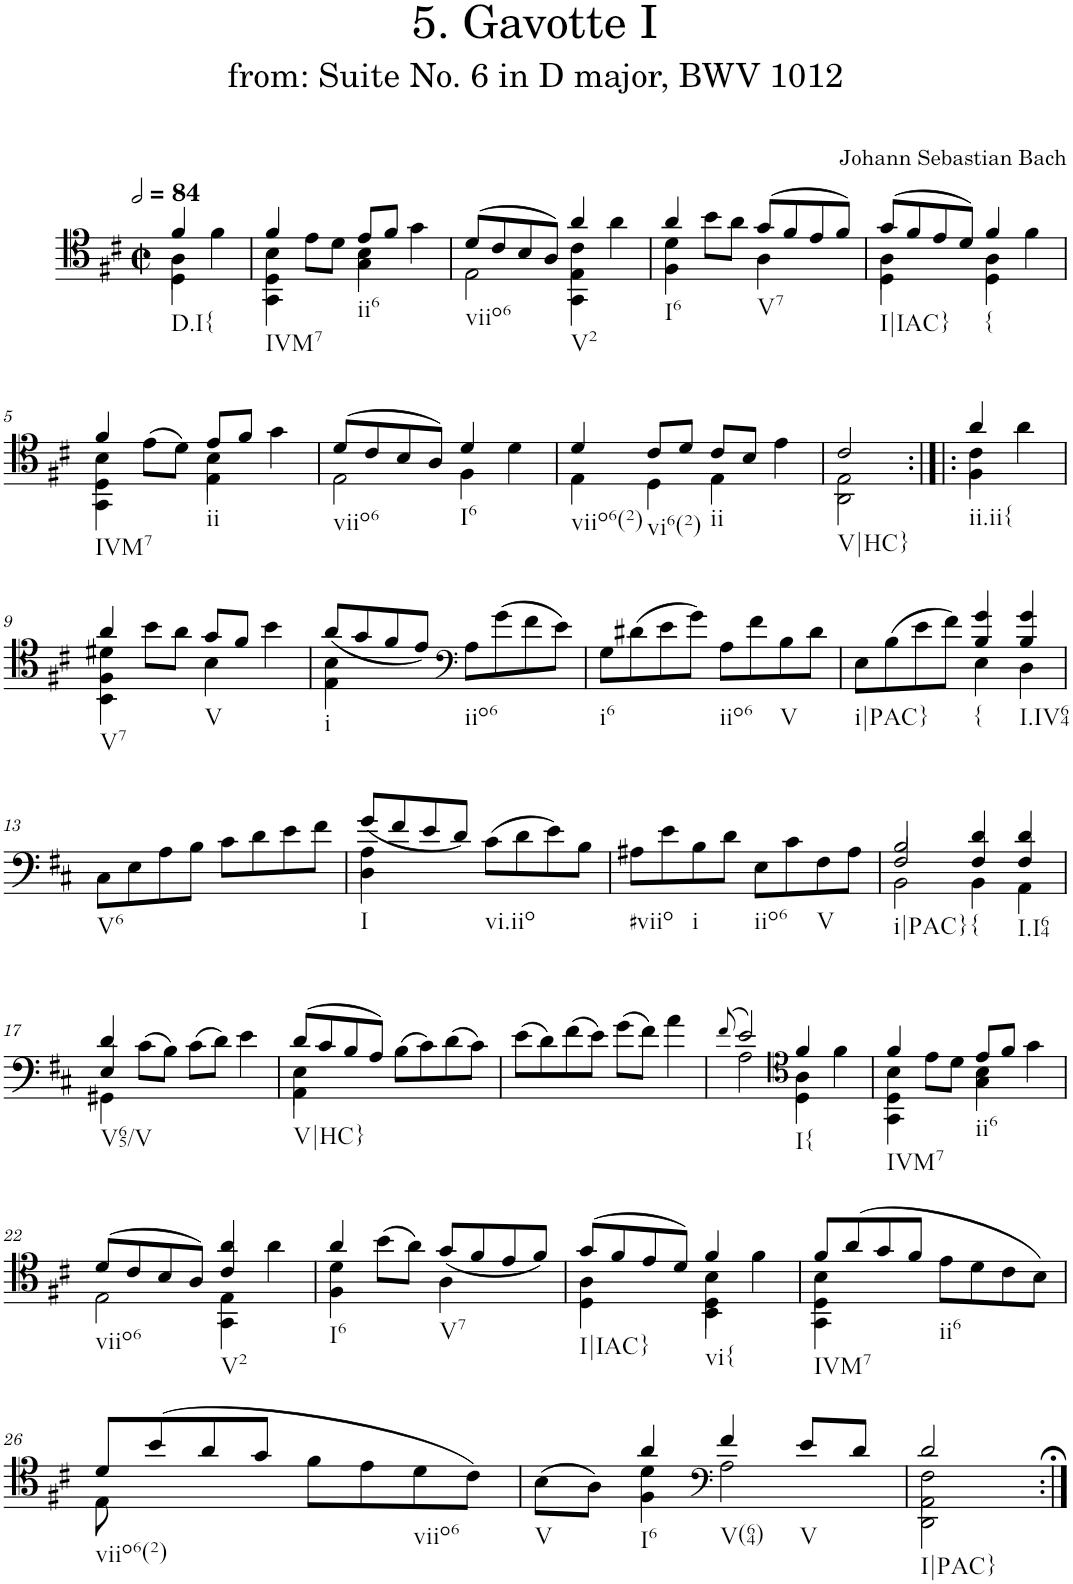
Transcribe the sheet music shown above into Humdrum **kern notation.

**kern
*part1
*staff1
*I"Piano
*I'Pno.
*clefC4
*k[f#c#]
*M2/2
*met(c|)
*MM168
=
*^
*	*^
!LO:TX:b:t=D.I{	!	!
4f#/	4A\	4D\
4f#\	4ryy	4ryy
=1	=1	=1
*	*	*^
!LO:TX:b:t=IVM7	!	!	!
4f#/	4B\	4D\	4GG\
8e\L	4ryy	4ryy	2.ryy
8d\J	.	.	.
!LO:TX:b:t=ii6	!	!	!
8e/L	4B\	4G\	.
8f#/J	.	.	.
4g\	4ryy	4ryy	.
=2	=2	=2	=2
!LO:TX:b:t=viio6	!	!	!
(8d/L	2E\	2ryy	2ryy
8c#/	.	.	.
8B/	.	.	.
8A/J)	.	.	.
!LO:TX:b:t=V2	!	!	!
4a/	4c#\	4E\	4GG\
4a\	4ryy	4ryy	4ryy
=3	=3	=3	=3
!LO:TX:b:t=I6	!	!	!
*	*	*v	*v
4a/	4d\	4F#\
8b\L	4ryy	2.ryy
8a\J	.	.
!LO:TX:b:t=V7	!	!
(8g/L	4A\	.
8f#/	.	.
8e/	4ryy	.
8f#/J)	.	.
=4	=4	=4
!LO:TX:b:t=I|IAC}	!	!
(8g/L	4A\	4D\
8f#/	.	.
8e/	4ryy	4ryy
8d/J)	.	.
!LO:TX:b:t={	!	!
4f#/	4A\	4D\
4f#\	4ryy	4ryy
!!LO:LB:g=z	!!	!!
=5	=5	=5
*	*	*^
!LO:TX:b:t=IVM7	!	!	!
4f#/	4B\	4D\	4GG\
(8e\L	4ryy	2.ryy	4ryy
8d\J)	.	.	.
!LO:TX:b:t=ii	!	!	!
8e/L	4B\	.	4E\
8f#/J	.	.	.
4g\	4ryy	.	4ryy
=6	=6	=6	=6
!LO:TX:b:t=viio6	!	!	!
*	*v	*v	*v
(8d/L	2E\
8c#/	.
8B/	.
8A/J)	.
!LO:TX:b:t=I6	!
4d/	4F#\
4d\	4ryy
=7	=7
!LO:TX:b:t=viio6(2)	!
4d/	4E\
!LO:TX:b:t=vi6(2)	!
8c#/L	4D\
8d/J	.
!LO:TX:b:t=ii	!
8c#/L	4E\
8B/J	.
4e\	4ryy
==8	==8
*^	*^
!LO:TX:b:t=V|HC}	!	!	!
2c#/	2E\	2ryy	2AA\
!LO:TX:b:t=ii.ii{	!	!	!
4a/	4c#\	4F#\	2ryy
4a\	4ryy	4ryy	.
!!LO:LB:g=z	!!	!!	!!
=9	=9	=9	=9
!LO:TX:b:t=V7	!	!	!
4a/	4d#X\	4F#\	4BB\
8b\L	2.ryy	4ryy	2.ryy
8a\J	.	.	.
!LO:TX:b:t=V	!	!	!
8g/L	.	4B\	.
8f#/J	.	.	.
4b\	.	4ryy	.
*	*	*v	*v
=10	=10	=10
!LO:TX:b:t=i	!	!
(<8a/L	4B\	4E\
8g/	.	.
8f#/	2.ryy	2.ryy
8e/J)	.	.
*clefF4	*	*
!LO:TX:b:t=iio6	!	!
8A\L	.	.
(8g\	.	.
8f#\	.	.
8e\J)	.	.
*v	*v	*v
=11
!LO:TX:b:t=i6
8G\L
(8d#X\
8e\
8g\J)
!LO:TX:b:t=iio6
8A\L
8f#\
!LO:TX:b:t=V
8B\
8d#\J
=12
*^
*	*^
!LO:TX:b:t=i|PAC}	!	!
8E\L	2ryy	2ryy
(8B\	.	.
8e\	.	.
8f#\J)	.	.
!LO:TX:b:t={	!	!
4g/	4E\	4B/
!LO:TX:b:t=I.IV64	!	!
4g/	4D\	4B/
!!LO:LB:g=z	!!	!!
=13	=13	=13
!LO:TX:b:t=V6	!	!
*v	*v	*v
8C#\L
8E\
8A\
8B\J
8c#\L
8d\
8e\
8f#\J
=14
*^
*	*^
!LO:TX:b:t=I	!	!
(<8g/L	4A\	4D\
8f#/	.	.
8e/	2.ryy	2.ryy
8d/J)	.	.
!LO:TX:b:t=vi.iio	!	!
(8c#\L	.	.
8d\	.	.
8e\)	.	.
8B\J	.	.
*v	*v	*v
=15
!LO:TX:b:t=#viio
8A#X\L
8e\
!LO:TX:b:t=i
8B\
8d\J
!LO:TX:b:t=iio6
8E\L
8c#\
!LO:TX:b:t=V
8F#\
8A#\J
=16
*^
*	*^
!LO:TX:b:t=i|PAC}	!	!
2B/	2F#/	2BB\
!LO:TX:b:t={	!	!
4d/	4F#/	4BB\
!LO:TX:b:t=I.I64	!	!
4d/	4F#/	4AA\
!!LO:LB:g=z	!!	!!
=17	=17	=17
!LO:TX:b:t=V65/V	!	!
4d/	4GG#X\	4E/
(8c#\L	2.ryy	2.ryy
8B\J)	.	.
(8c#\L	.	.
8d\J)	.	.
4e\	.	.
=18	=18	=18
!LO:TX:b:t=V|HC}	!	!
(8d/L	4E\	4AA\
8c#/	.	.
8B/	2.ryy	2.ryy
8A/J)	.	.
(8B\L	.	.
8c#\)	.	.
(8d\	.	.
8c#\J)	.	.
*v	*v	*v
=19
(8e\L
8d\)
(8f#\
8e\J)
(8g\L
8f#\J)
4a\
=20
(8qf#/
*^
*	*^
2e/)	2A\	2ryy
*clefC4	*	*
!LO:TX:b:t=I{	!	!
4f#/	4A\	4D\
4f#\	4ryy	4ryy
=21	=21	=21
*	*	*^
!LO:TX:b:t=IVM7	!	!	!
4f#/	4B\	4D\	4GG\
8e\L	4ryy	4ryy	2.ryy
8d\J	.	.	.
!LO:TX:b:t=ii6	!	!	!
8e/L	4B\	4G\	.
8f#/J	.	.	.
4g\	4ryy	4ryy	.
!!LO:LB:g=z	!!	!!	!!
=22	=22	=22	=22
!LO:TX:b:t=viio6	!	!	!
(8d/L	2E\	2ryy	2ryy
8c#/	.	.	.
8B/	.	.	.
8A/J)	.	.	.
!LO:TX:b:t=V2	!	!	!
4a/	4E\	4c#/	4GG\
4a\	4ryy	4ryy	4ryy
=23	=23	=23	=23
!LO:TX:b:t=I6	!	!	!
*	*	*v	*v
4a/	4d\	4F#\
(8b\L	4ryy	2.ryy
8a\J)	.	.
!LO:TX:b:t=V7	!	!
(<8g/L	4A\	.
8f#/	.	.
8e/	4ryy	.
8f#/J)	.	.
=24	=24	=24
*	*	*^
!LO:TX:b:t=I|IAC}	!	!	!
(8g/L	4A\	4D\	2ryy
8f#/	.	.	.
8e/	4ryy	4ryy	.
8d/J)	.	.	.
!LO:TX:b:t=vi{	!	!	!
4f#/	4B\	4BB\	4D\
4f#\	4ryy	4ryy	4ryy
=25	=25	=25	=25
!LO:TX:b:t=IVM7	!	!	!
8f#/L	4B\	4D\	4GG\
(8a/	.	.	.
8g/	2.ryy	2.ryy	2.ryy
8f#/J	.	.	.
!LO:TX:b:t=ii6	!	!	!
8e\L	.	.	.
8d\	.	.	.
8c#\	.	.	.
8B\J)	.	.	.
*	*v	*v	*v
!!LO:LB:g=z
=26	=26
!LO:TX:b:t=viio6(2)	!
8d/L	8E\
(8b/	2..ryy
8a/	.
8g/J	.
8f#\L	.
8e\	.
!LO:TX:b:t=viio6	!
8d\	.
8c#\J)	.
=27	=27
*	*^
!LO:TX:b:t=V	!	!
(8B\L	4ryy	4ryy
8A\J)	.	.
!LO:TX:b:t=I6	!	!
4a/	4d\	4F#\
*clefF4	*	*
!LO:TX:b:t=V(64)	!	!
4f#/	2A\	2ryy
!LO:TX:b:t=V	!	!
8e/L	.	.
8d/J	.	.
=28	=28	=28
*	*	*^
!LO:TX:b:t=I|PAC}	!	!	!
2d/	2F#\	2AA\	2DD\
*v	*v	*v	*v
=:|!
*-
